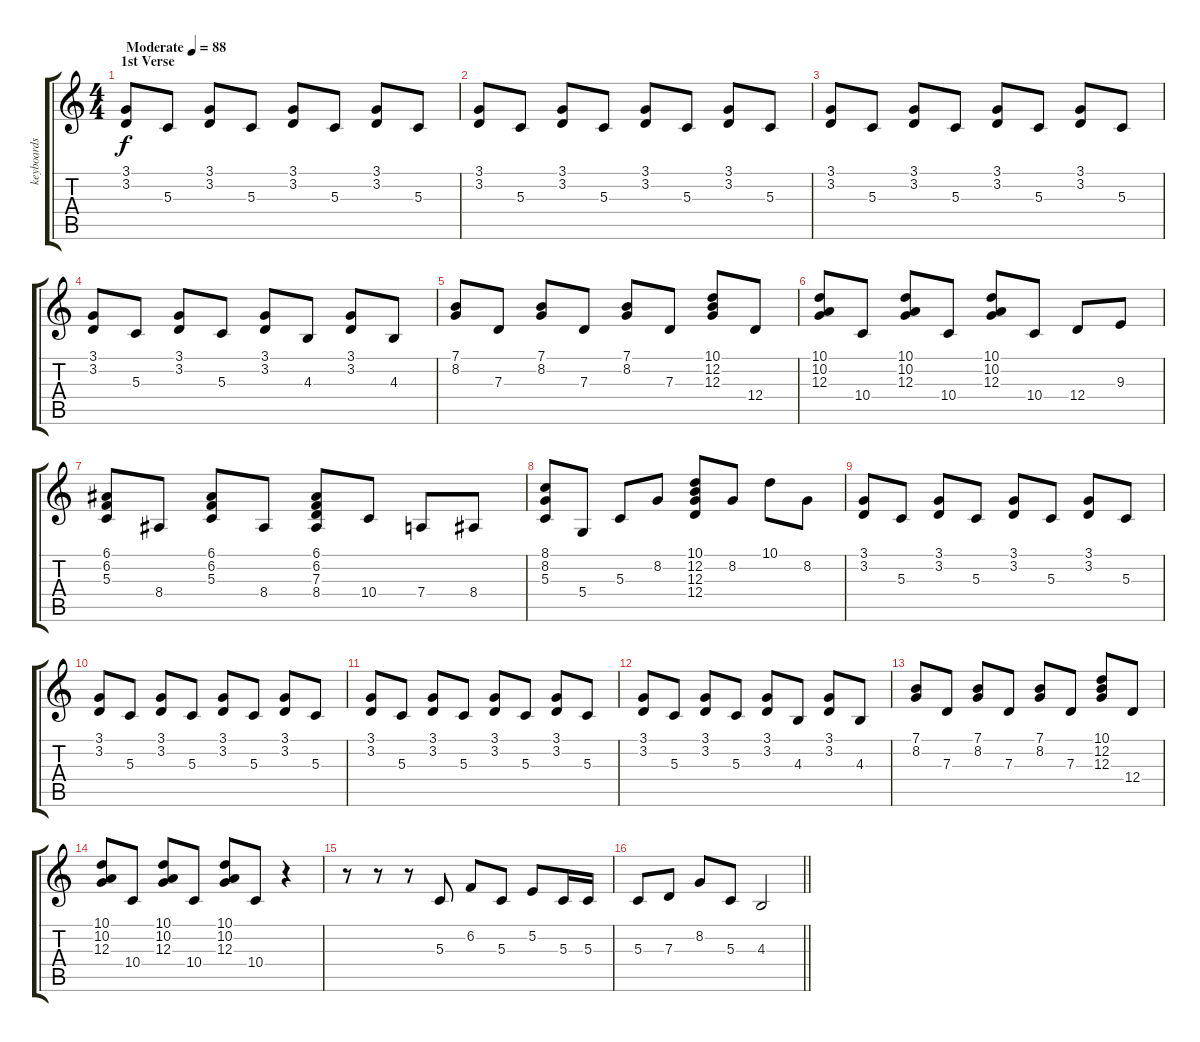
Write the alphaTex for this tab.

\track ("keyboards" "keyboards") {instrument pad1newage}
\staff {score tabs}
\tuning (E4 B3 G3 D3 A2 E2) {hide}
\ts (4 4)
\section ("" "1st Verse")
\tempo (88 "Moderate")
\clef g2
\ks c
(3.1 3.2).8{dy f instrument pad1newage} 5.3.8 (3.1 3.2).8 5.3.8 (3.1 3.2).8 5.3.8 (3.1 3.2).8 5.3.8 |
(3.1 3.2).8 5.3.8 (3.1 3.2).8 5.3.8 (3.1 3.2).8 5.3.8 (3.1 3.2).8 5.3.8 |
(3.1 3.2).8 5.3.8 (3.1 3.2).8 5.3.8 (3.1 3.2).8 5.3.8 (3.1 3.2).8 5.3.8 |
(3.1 3.2).8 5.3.8 (3.1 3.2).8 5.3.8 (3.1 3.2).8 4.3.8 (3.1 3.2).8 4.3.8 |
(7.1 8.2).8 7.3.8 (7.1 8.2).8 7.3.8 (7.1 8.2).8 7.3.8 (10.1 12.2 12.3).8 12.4.8 |
(10.1 10.2 12.3).8 10.4.8 (10.1 10.2 12.3).8 10.4.8 (10.1 10.2 12.3).8 10.4.8 12.4.8 9.3.8 |
(6.1 6.2 5.3).8 8.4.8 (6.1 6.2 5.3).8 8.4.8 (6.1 6.2 7.3 8.4).8 10.4.8 7.4.8 8.4.8 |
(8.1 8.2 5.3).8 5.4.8 5.3.8 8.2.8 (10.1 12.2 12.3 12.4).8 8.2.8 10.1.8 8.2.8 |
(3.1 3.2).8 5.3.8 (3.1 3.2).8 5.3.8 (3.1 3.2).8 5.3.8 (3.1 3.2).8 5.3.8 |
(3.1 3.2).8 5.3.8 (3.1 3.2).8 5.3.8 (3.1 3.2).8 5.3.8 (3.1 3.2).8 5.3.8 |
(3.1 3.2).8 5.3.8 (3.1 3.2).8 5.3.8 (3.1 3.2).8 5.3.8 (3.1 3.2).8 5.3.8 |
(3.1 3.2).8 5.3.8 (3.1 3.2).8 5.3.8 (3.1 3.2).8 4.3.8 (3.1 3.2).8 4.3.8 |
(7.1 8.2).8 7.3.8 (7.1 8.2).8 7.3.8 (7.1 8.2).8 7.3.8 (10.1 12.2 12.3).8 12.4.8 |
(10.1 10.2 12.3).8 10.4.8 (10.1 10.2 12.3).8 10.4.8 (10.1 10.2 12.3).8 10.4.8 r.4 |
r.8 r.8 r.8 5.3.8 6.2.8 5.3.8 5.2.8 5.3.16 5.3.16 |
\barLineRight lightlight
5.3.8 7.3.8 8.2.8 5.3.8 4.3.2
